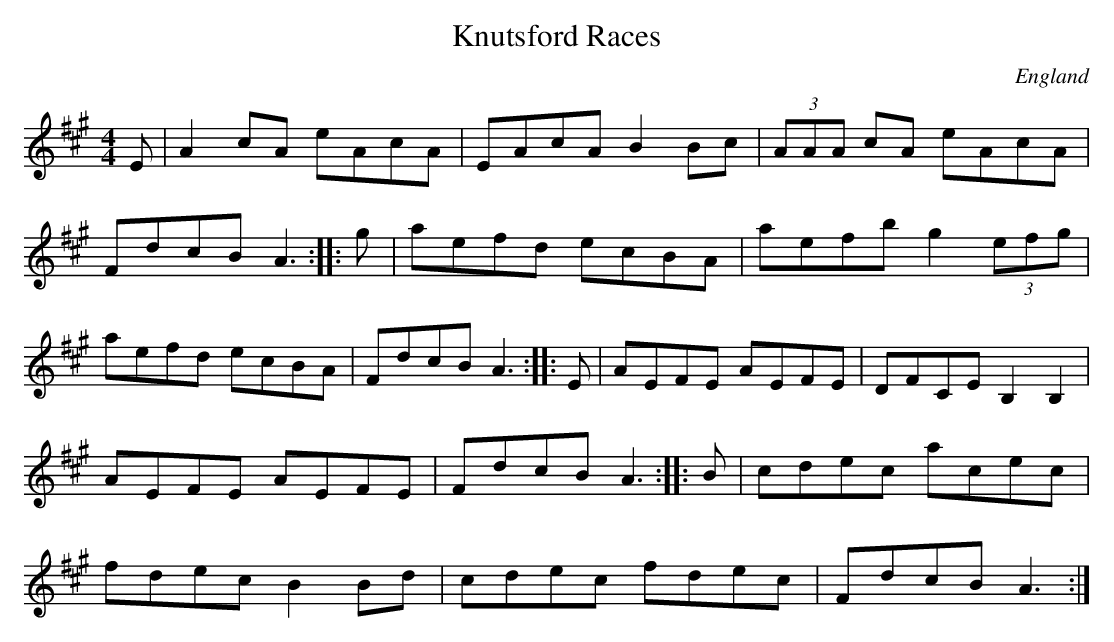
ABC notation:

X:1
T:Knutsford Races
M:4/4
O:England
K:A major
E|\
A2cA eAcA| EAcA B2Bc| (3AAA cA eAcA| FdcB A3::\
g|\
aefd ecBA| aefb g2(3efg| aefd ecBA| FdcB A3::\
E|\
AEFE AEFE| DFCE B,2B,2| AEFE AEFE| FdcB A3::\
B|\
cdec acec| fdec B2Bd| cdec fdec| FdcB A3:|
